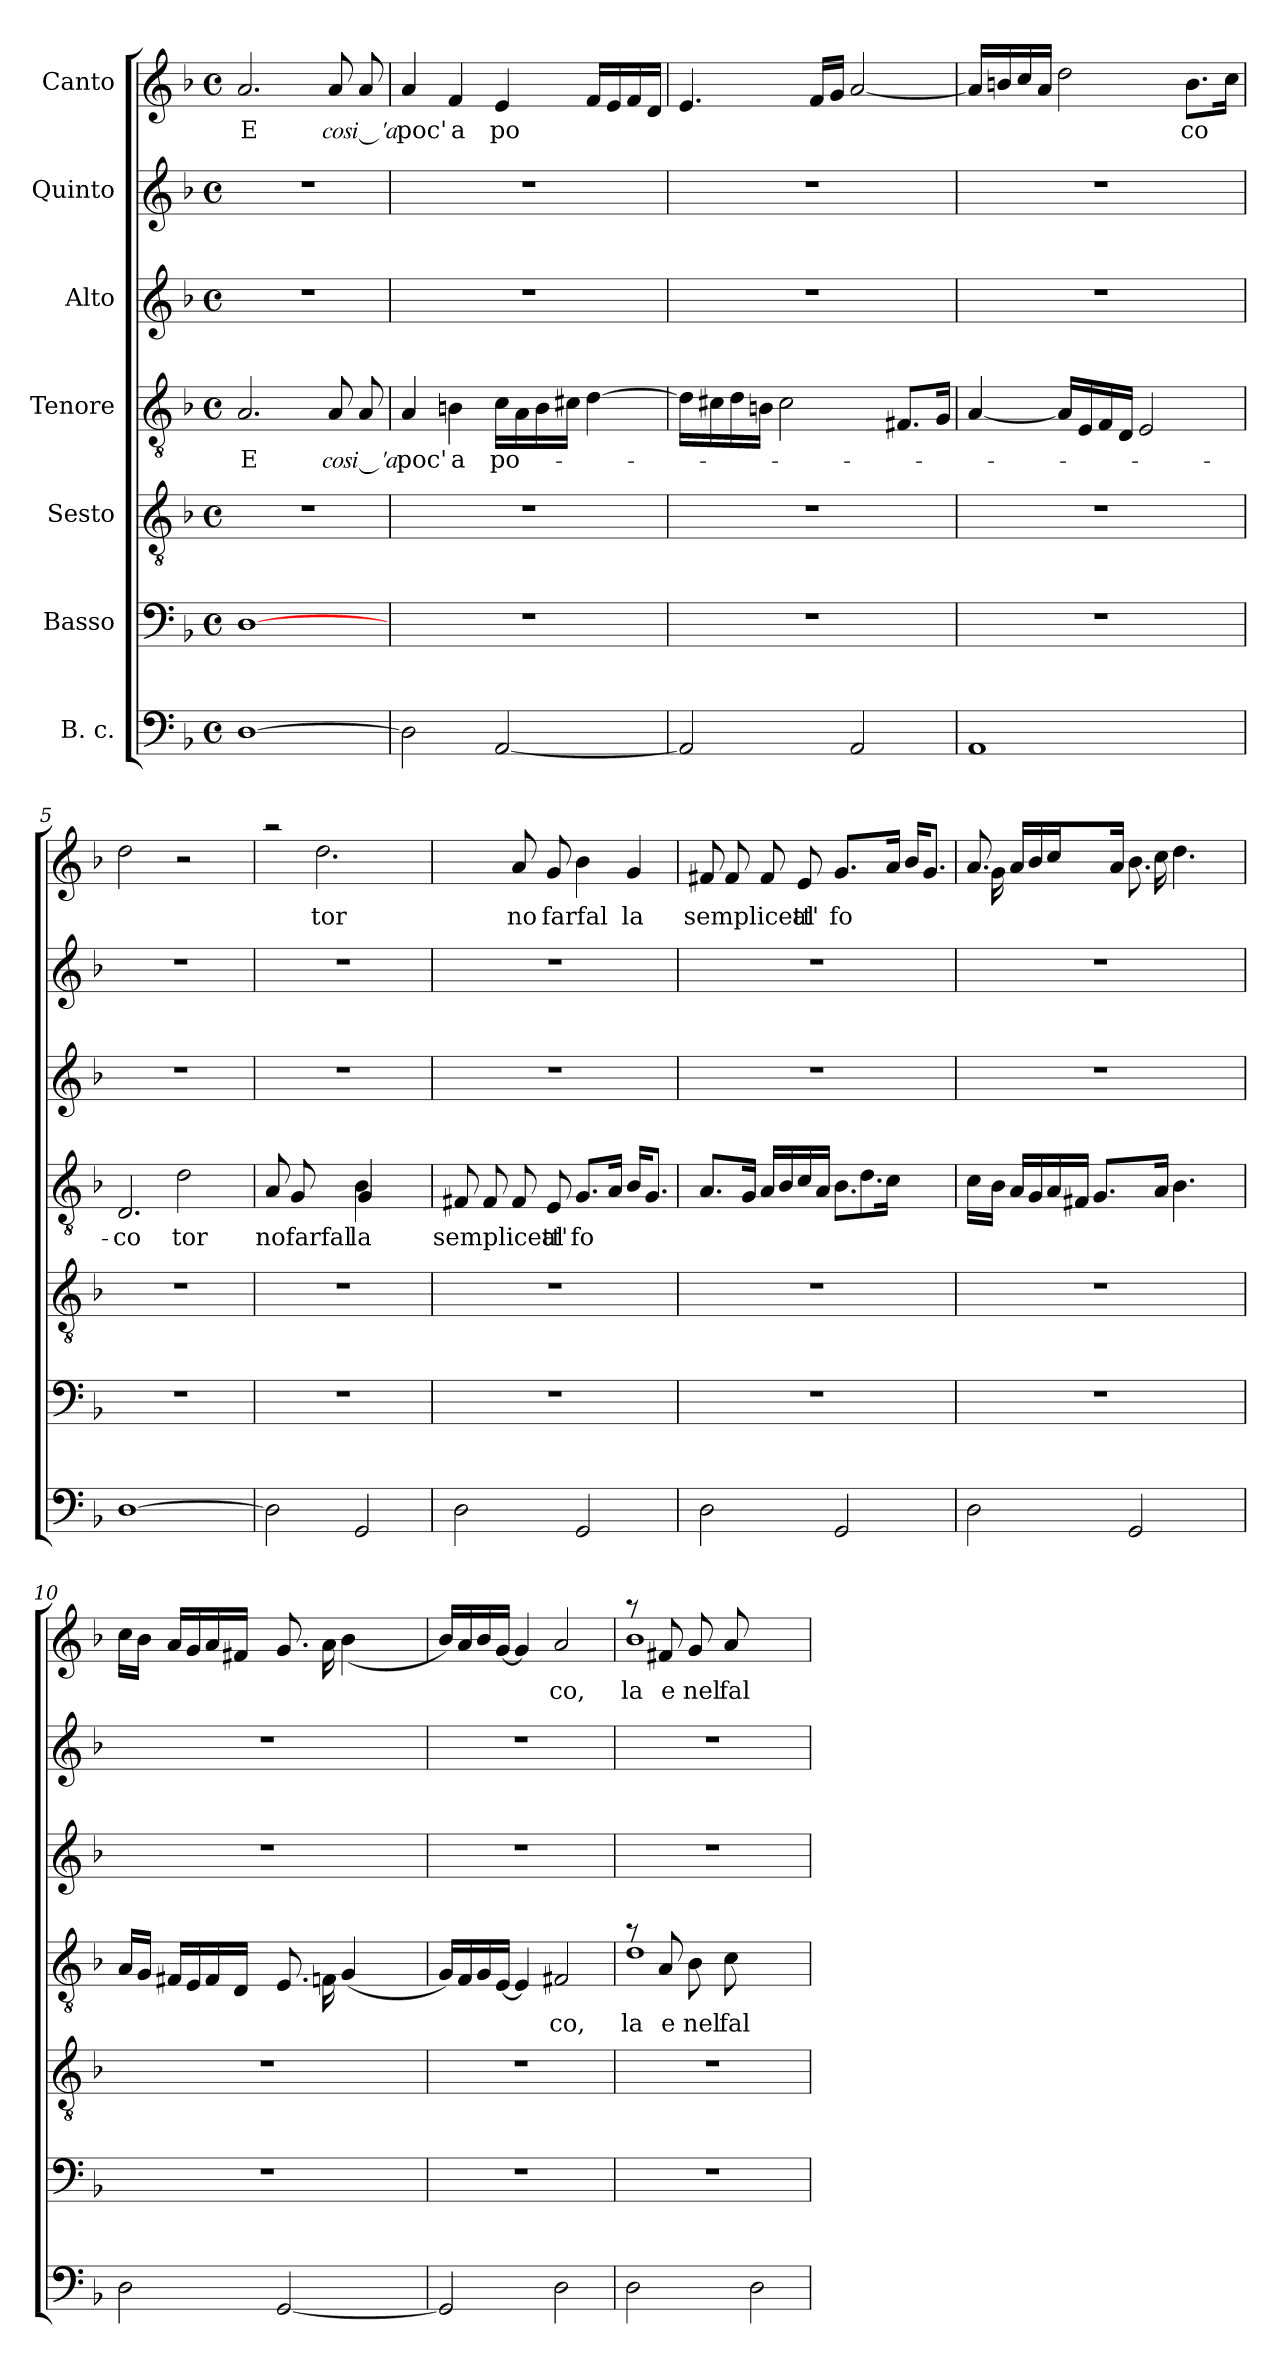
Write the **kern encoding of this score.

**kern	**kern	**kern	**kern	**text	**kern	**kern	**kern	**text
*part7	*part6	*part5	*part4	*part4	*part3	*part2	*part1	*part1
*staff7	*staff6	*staff5	*staff4	*staff4	*staff3	*staff2	*staff1	*staff1
*I"B. c.	*I"Basso	*I"Sesto	*I"Tenore	*	*I"Alto	*I"Quinto	*I"Canto	*
*clefF4	*clefF4	*clefGv2	*clefGv2	*	*clefG2	*clefG2	*clefG2	*
*k[b-]	*k[b-]	*k[b-]	*k[b-]	*	*k[b-]	*k[b-]	*k[b-]	*
*F:	*F:	*F:	*F:	*	*F:	*F:	*F:	*
*M4/4	*M4/4	*M4/4	*M4/4	*	*M4/4	*M4/4	*M4/4	*
*met(c)	*met(c)	*met(c)	*met(c)	*	*met(c)	*met(c)	*met(c)	*
=1	=1	=1	=1	=1	=1	=1	=1	=1
!	!	!	!	!LO:LY:b	!	!	!	!LO:LY:b
[>1D	[1D	1r	2.A/	E	1r	1r	2.a/	E
!	!	!	!	!LO:LY:b	!	!	!	!LO:LY:b
.	.	.	8A/	cosi‿'a	.	.	8a/	cosi‿'a
.	.	.	8A/	.	.	.	8a/	.
=2	=2	=2	=2	=2	=2	=2	=2	=2
!	!	!	!	!LO:LY:b	!	!	!	!LO:LY:b
2D\]	1r	1r	4A/	poc'	1r	1r	4a/	poc'
!	!	!	!	!LO:LY:b	!	!	!	!LO:LY:b
.	.	.	4Bn\	a	.	.	4f/	a
!	!	!	!	!LO:LY:b	!	!	!	!LO:LY:b
[<2AA/	.	.	16c\LL	po-	.	.	4e/	po
.	.	.	16A\	.	.	.	.	.
.	.	.	16B\	.	.	.	.	.
.	.	.	16c#X\JJ	.	.	.	.	.
.	.	.	[>4d\	.	.	.	16f/LL	.
.	.	.	.	.	.	.	16e/	.
.	.	.	.	.	.	.	16f/	.
.	.	.	.	.	.	.	16d/JJ	.
=3	=3	=3	=3	=3	=3	=3	=3	=3
2AA/]	1r	1r	16d\LL]	.	1r	1r	4.e/	.
.	.	.	16c#X\	.	.	.	.	.
.	.	.	16d\	.	.	.	.	.
.	.	.	16Bn\JJ	.	.	.	.	.
.	.	.	2c#\	.	.	.	.	.
.	.	.	.	.	.	.	16f/LL	.
.	.	.	.	.	.	.	16g/JJ	.
2AA/	.	.	.	.	.	.	[<2a/	.
.	.	.	8.F#X/L	.	.	.	.	.
.	.	.	16G/Jk	.	.	.	.	.
=4	=4	=4	=4	=4	=4	=4	=4	=4
1AA	1r	1r	[<4A/	.	1r	1r	16a/LL]	.
.	.	.	.	.	.	.	16bn/	.
.	.	.	.	.	.	.	16cc/	.
.	.	.	.	.	.	.	16a/JJ	.
.	.	.	16A/LL]	.	.	.	2dd\	.
.	.	.	16E/	.	.	.	.	.
.	.	.	16F/	.	.	.	.	.
.	.	.	16D/JJ	.	.	.	.	.
.	.	.	2E/	.	.	.	.	.
!	!	!	!	!	!	!	!	!LO:LY:b
.	.	.	.	.	.	.	8.b\L	co
.	.	.	.	.	.	.	16cc\Jk	.
!!LO:LB:g=z
=5	=5	=5	=5	=5	=5	=5	=5	=5
!	!	!	!	!LO:LY:b	!	!	!	!
*	*	*	*^	*	*	*	*	*
[>1D	1r	1r	2.D/	2ryy	-co	1r	1r	2dd\	.
!	!	!	!	!	!LO:LY:b	!	!	!	!
.	.	.	.	2d\	tor	.	.	2r	.
.	.	.	4ryy	.	.	.	.	.	.
=6	=6	=6	=6	=6	=6	=6	=6	=6	=6
!	!	!	!	!	!LO:LY:b	!	!	!	!
*	*	*	*	*	*	*	*	*^	*
2D\]	1r	1r	8A/	2ryy	no	1r	1r	2raa	4ryy	.
!	!	!	!	!	!LO:LY:b	!	!	!	!	!
.	.	.	8G/	.	farfal	.	.	.	.	.
!	!	!	!	!	!	!	!	!	!	!LO:LY:b
.	.	.	4ryy	.	.	.	.	.	2.dd\	tor
!	!	!	!	!	!LO:LY:b	!	!	!	!	!
2GG/	.	.	4B-\	4G/	la	.	.	2ryy	.	.
.	.	.	4ryy	4ryy	.	.	.	.	.	.
*	*	*	*	*	*	*	*	*v	*v	*
=7	=7	=7	=7	=7	=7	=7	=7	=7	=7
!	!	!	!	!	!LO:LY:b	!	!	!	!
*	*	*	*v	*v	*	*	*	*	*
2D\	1r	1r	8F#X/	semplicett'	1r	1r	4ryy	.
.	.	.	8F#/	.	.	.	.	.
!	!	!	!	!	!	!	!	!LO:LY:b
.	.	.	8F#/	.	.	.	8a/	no
!	!	!	!	!LO:LY:b	!	!	!	!LO:LY:b
.	.	.	8E/	al	.	.	8g/	farfal
!	!	!	!	!LO:LY:b	!	!	!	!
2GG/	.	.	8.G/L	fo	.	.	4b-\	.
.	.	.	16A/Jk	.	.	.	.	.
!	!	!	!	!	!	!	!	!LO:LY:b
.	.	.	16B-/KL	.	.	.	4g/	la
.	.	.	8.G/J	.	.	.	.	.
=8	=8	=8	=8	=8	=8	=8	=8	=8
*	*	*	*^	*	*	*	*	*
!	!	!	!	!	!	!	!	!	!LO:LY:b
2D\	1r	1r	8.A/L	2ryy	.	1r	1r	8f#X/	semplicett'
.	.	.	.	.	.	.	.	8f#/	.
.	.	.	16G/Jk	.	.	.	.	.	.
.	.	.	16A/LL	.	.	.	.	8f#/	.
.	.	.	16B-/	.	.	.	.	.	.
!	!	!	!	!	!	!	!	!	!LO:LY:b
.	.	.	16c/	.	.	.	.	8e/	al
.	.	.	16A/JJ	.	.	.	.	.	.
!	!	!	!	!	!	!	!	!	!LO:LY:b
2GG/	.	.	8.B-\L	8ryy	.	.	.	8.g/L	fo
.	.	.	.	4.d\	.	.	.	.	.
.	.	.	16c\Jk	.	.	.	.	16a/Jk	.
.	.	.	4ryy	.	.	.	.	16b-/KL	.
.	.	.	.	.	.	.	.	8.g/J	.
*	*	*	*v	*v	*	*	*	*	*
=9	=9	=9	=9	=9	=9	=9	=9	=9
*	*	*	*	*	*	*	*^	*
*	*	*	*	*	*	*	*	*^	*
2D\	1r	1r	16c\LL	.	1r	1r	8.a/	16ryy	2ryy	.
.	.	.	16B-\JJ	.	.	.	.	16g\	.	.
.	.	.	16A/LL	.	.	.	.	16a/LL	.	.
.	.	.	16G/	.	.	.	2ryy	16b-/	.	.
.	.	.	16A/	.	.	.	.	16cc/	.	.
.	.	.	16F#X/JJ	.	.	.	.	8ryy	.	.
.	.	.	8.G/L	.	.	.	.	.	.	.
.	.	.	.	.	.	.	.	16a/JJ	.	.
2GG/	.	.	.	.	.	.	.	8.b-\	16ryy	.
.	.	.	16A/Jk	.	.	.	.	.	16cc\	.
.	.	.	4.B-\	.	.	.	.	.	4.dd\	.
.	.	.	.	.	.	.	4ryy	4ryy	.	.
.	.	.	.	.	.	.	16ryy	16ryy	.	.
*	*	*	*	*	*	*	*	*v	*v	*
=10	=10	=10	=10	=10	=10	=10	=10	=10	=10
*	*	*	*^	*	*	*	*	*	*
2D\	1r	1r	16A/LL	2ryy	.	1r	1r	16cc\LL	2ryy	.
.	.	.	16G/JJ	.	.	.	.	16b-\JJ	.	.
.	.	.	16F#X/LL	.	.	.	.	16a/LL	.	.
.	.	.	16E/	.	.	.	.	16g/	.	.
.	.	.	16F#/	.	.	.	.	16a/	.	.
.	.	.	16D/JJ	.	.	.	.	16f#X/JJ	.	.
.	.	.	8ryy	.	.	.	.	8ryy	.	.
[>2GG/	.	.	8.E/	16ryy	.	.	.	8.g/	16ryy	.
.	.	.	.	16Fn\	.	.	.	.	16a\	.
.	.	.	.	(<4G/	.	.	.	.	(>4b-\	.
.	.	.	8ryy	.	.	.	.	8ryy	.	.
.	.	.	8.ryy	.	.	.	.	8.ryy	.	.
.	.	.	.	8ryy	.	.	.	.	8ryy	.
*	*	*	*v	*v	*	*	*	*v	*v	*
!!LO:PB:g=z
=11	=11	=11	=11	=11	=11	=11	=11	=11
2GG/]	1r	1r	16G/LL)	.	1r	1r	16b-/LL)	.
.	.	.	16F/	.	.	.	16a/	.
.	.	.	16G/	.	.	.	16b-/	.
.	.	.	[<16E/JJ	.	.	.	[<16g/JJ	.
.	.	.	4E/]	.	.	.	4g/]	.
!	!	!	!	!LO:LY:b	!	!	!	!LO:LY:b
2D\	.	.	2F#X/	co,	.	.	2a/	co,
=12	=12	=12	=12	=12	=12	=12	=12	=12
*	*	*	*^	*	*	*	*	*
!	!	!	!	!	!LO:LY:b	!	!	!	!LO:LY:b
*	*	*	*	*	*	*	*	*^	*
2D\	1r	1r	8ra	1d	la	1r	1r	8raa	1b-	la
!	!	!	!	!	!LO:LY:b	!	!	!	!	!LO:LY:b
.	.	.	8A/	.	e	.	.	8f#X/	.	e
!	!	!	!	!	!LO:LY:b	!	!	!	!	!LO:LY:b
.	.	.	8B-\	.	nel	.	.	8g/	.	nel
!	!	!	!	!	!LO:LY:b	!	!	!	!	!LO:LY:b
.	.	.	8c\	.	fal	.	.	8a/	.	fal
2D\	.	.	2ryy	.	.	.	.	2ryy	.	.
*	*	*	*v	*v	*	*	*	*v	*v	*
=	=	=	=	=	=	=	=	=
*-	*-	*-	*-	*-	*-	*-	*-	*-
